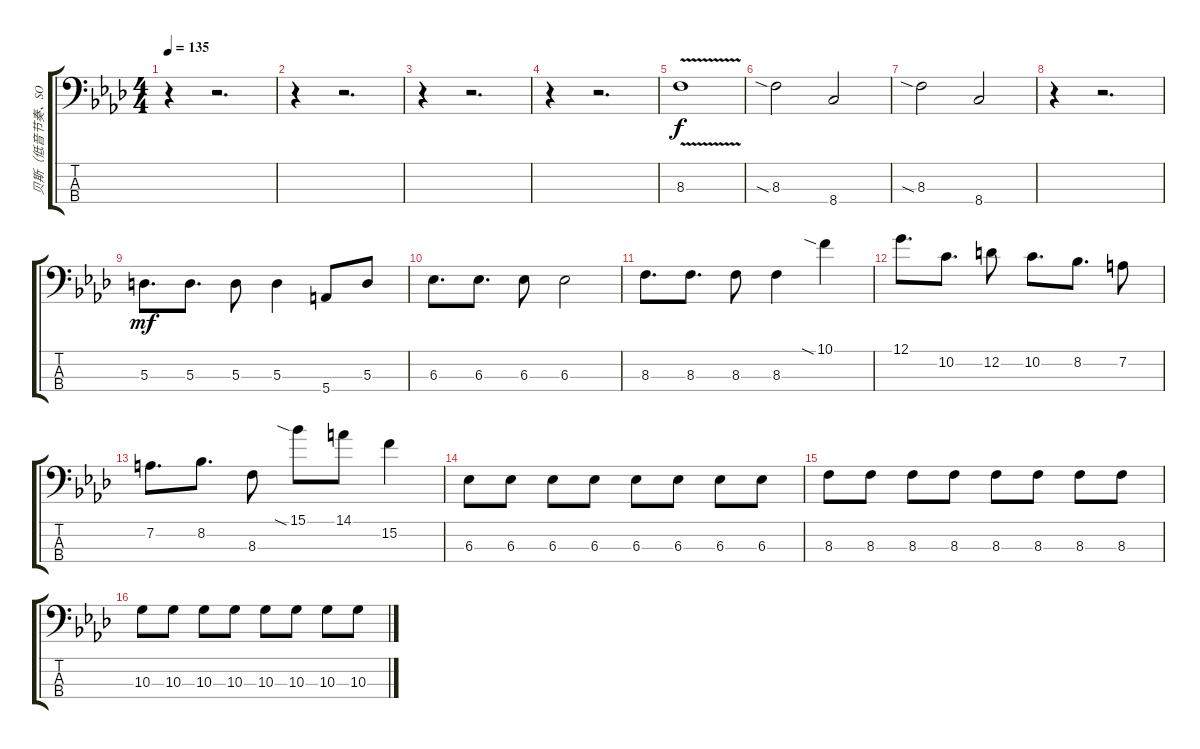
\track ("贝斯（低音节奏、SOLO）" "贝斯（低音节奏、SO") {instrument electricbassfinger}
\staff {score tabs}
\tuning (G2 D2 A1 E1) {hide}
\ts (4 4)
\tempo 135
\clef f4
\ks ab
r.4{dy mf} r.2{d} |
r.4 r.2{d} |
r.4 r.2{d} |
r.4 r.2{d} |
8.3{v}.1{dy f} |
8.3{sia}.2 8.4.2 |
8.3{sia}.2 8.4.2 |
r.4 r.2{d} |
5.3.8{d dy mf} 5.3.8{d} 5.3.8 5.3.4 5.4.8 5.3.8 |
6.3.8{d} 6.3.8{d} 6.3.8 6.3.2 |
8.3.8{d} 8.3.8{d} 8.3.8 8.3.4 10.1{sia}.4 |
12.1.8{d} 10.2.8{d} 12.2.8 10.2.8{d} 8.2.8{d} 7.2.8 |
7.2.8{d} 8.2.8{d} 8.3.8 15.1{sia}.8 14.1.8 15.2.4 |
6.3.8 6.3.8 6.3.8 6.3.8 6.3.8 6.3.8 6.3.8 6.3.8 |
8.3.8 8.3.8 8.3.8 8.3.8 8.3.8 8.3.8 8.3.8 8.3.8 |
10.3.8 10.3.8 10.3.8 10.3.8 10.3.8 10.3.8 10.3.8 10.3.8
